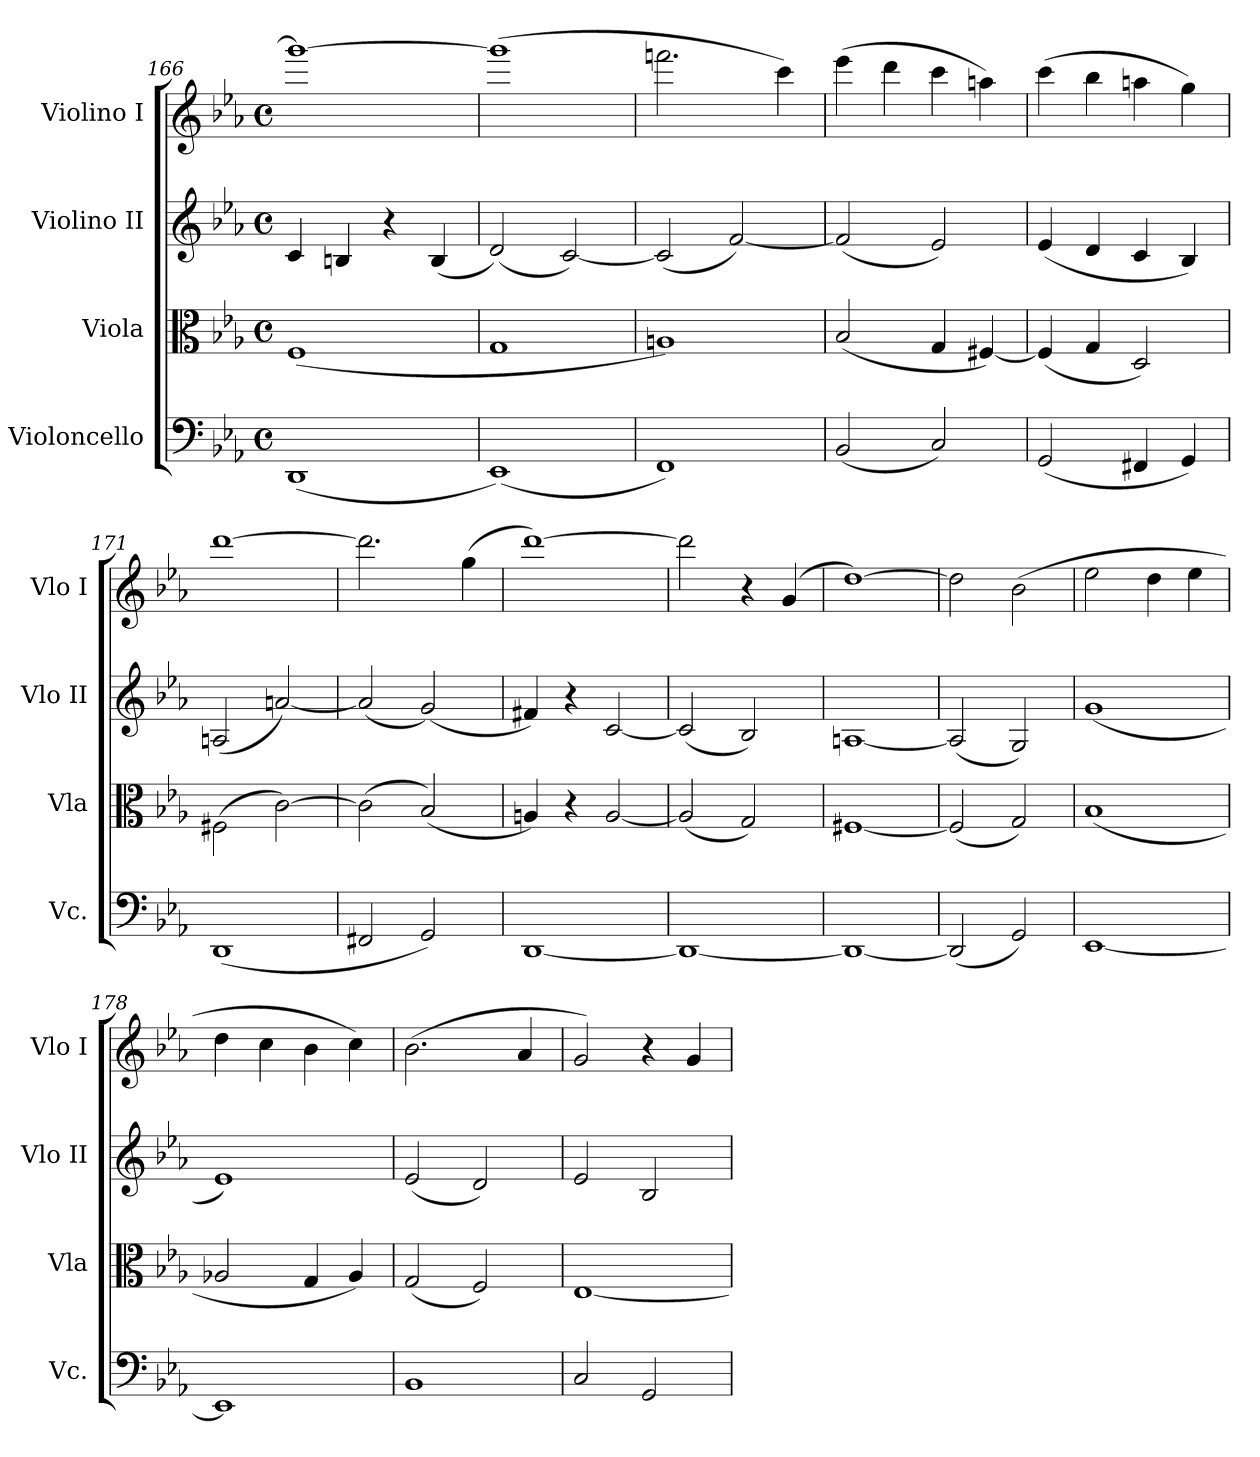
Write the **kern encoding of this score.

**kern	**kern	**kern	**kern
*part4	*part3	*part2	*part1
*staff4	*staff3	*staff2	*staff1
*I"Violoncello	*I"Viola	*I"Violino II	*I"Violino I
*I'Vc.	*I'Vla	*I'Vlo II	*I'Vlo I
*clefF4	*clefC3	*clefG2	*clefG2
*k[b-e-a-]	*k[b-e-a-]	*k[b-e-a-]	*k[b-e-a-]
*M4/4	*M4/4	*M4/4	*M4/4
*met(c)	*met(c)	*met(c)	*met(c)
=166	=166	=166	=166
(1DD	(>1F	4c/	1ggg_
.	.	4Bn/	.
.	.	4r	.
.	.	(4B/	.
=167	=167	=167	=167
(1EE-)	1G	(2d/)	(>1ggg]
.	.	[2c/)	.
=168	=168	=168	=168
1FF)	1An)	(2c/]	2.fffn\
.	.	[2f/)	.
.	.	.	4ccc\)
=169	=169	=169	=169
(2BB-/	(2B-/	(2f/]	(>4eee-\
.	.	.	4ddd\
2C/)	4G/	2e-/)	4ccc\
.	[4F#X/)	.	4aan\)
=170	=170	=170	=170
(2GG/	(4F#/]	(4e-/	(>4ccc\
.	4G/	4d/	4bb-\
4FF#X/	2D/)	4c/	4aan\
4GG/)	.	4B-/)	4gg\)
=171	=171	=171	=171
(>1DD	(>2F#X\	(2An/	[1ddd
.	[2c\)	[2an/)	.
=172	=172	=172	=172
2FF#X/	(>2c\]	(2a/]	2.ddd\]
2GG/)	(2B-/)	(2g/)	.
.	.	.	(>4gg\
=173	=173	=173	=173
[1DD	4An/)	4f#X/)	[1ddd)
.	4r	4r	.
.	[2A/	[2c/	.
=174	=174	=174	=174
1DD_	(2A/]	(2c/]	2ddd\]
.	2G/)	2B-/)	4r
.	.	.	(4g/
=175	=175	=175	=175
1DD_	[1F#X	[1An	[1dd)
=176	=176	=176	=176
(2DD/]	(2F#/]	(2A/]	2dd\]
2GG/)	2G/)	2G/)	(>2b-\
=177	=177	=177	=177
[1EE-	(>1B-	(1g	2ee-\
.	.	.	4dd\
.	.	.	4ee-\
=178	=178	=178	=178
1EE-]	2A-X/	1e-)	4dd\
.	.	.	4cc\
.	4G/	.	4b-\
.	4A-/)	.	4cc\)
!!LO:LB:g=z
=179	=179	=179	=179
1BB-	(2G/	(2e-/	(>2.b-\
.	2F/)	2d/)	.
.	.	.	4a-/
=180	=180	=180	=180
2C/	[1E-	2e-/	2g/)
2GG/	.	2B-/	4r
.	.	.	4g/
=	=	=	=
*-	*-	*-	*-
